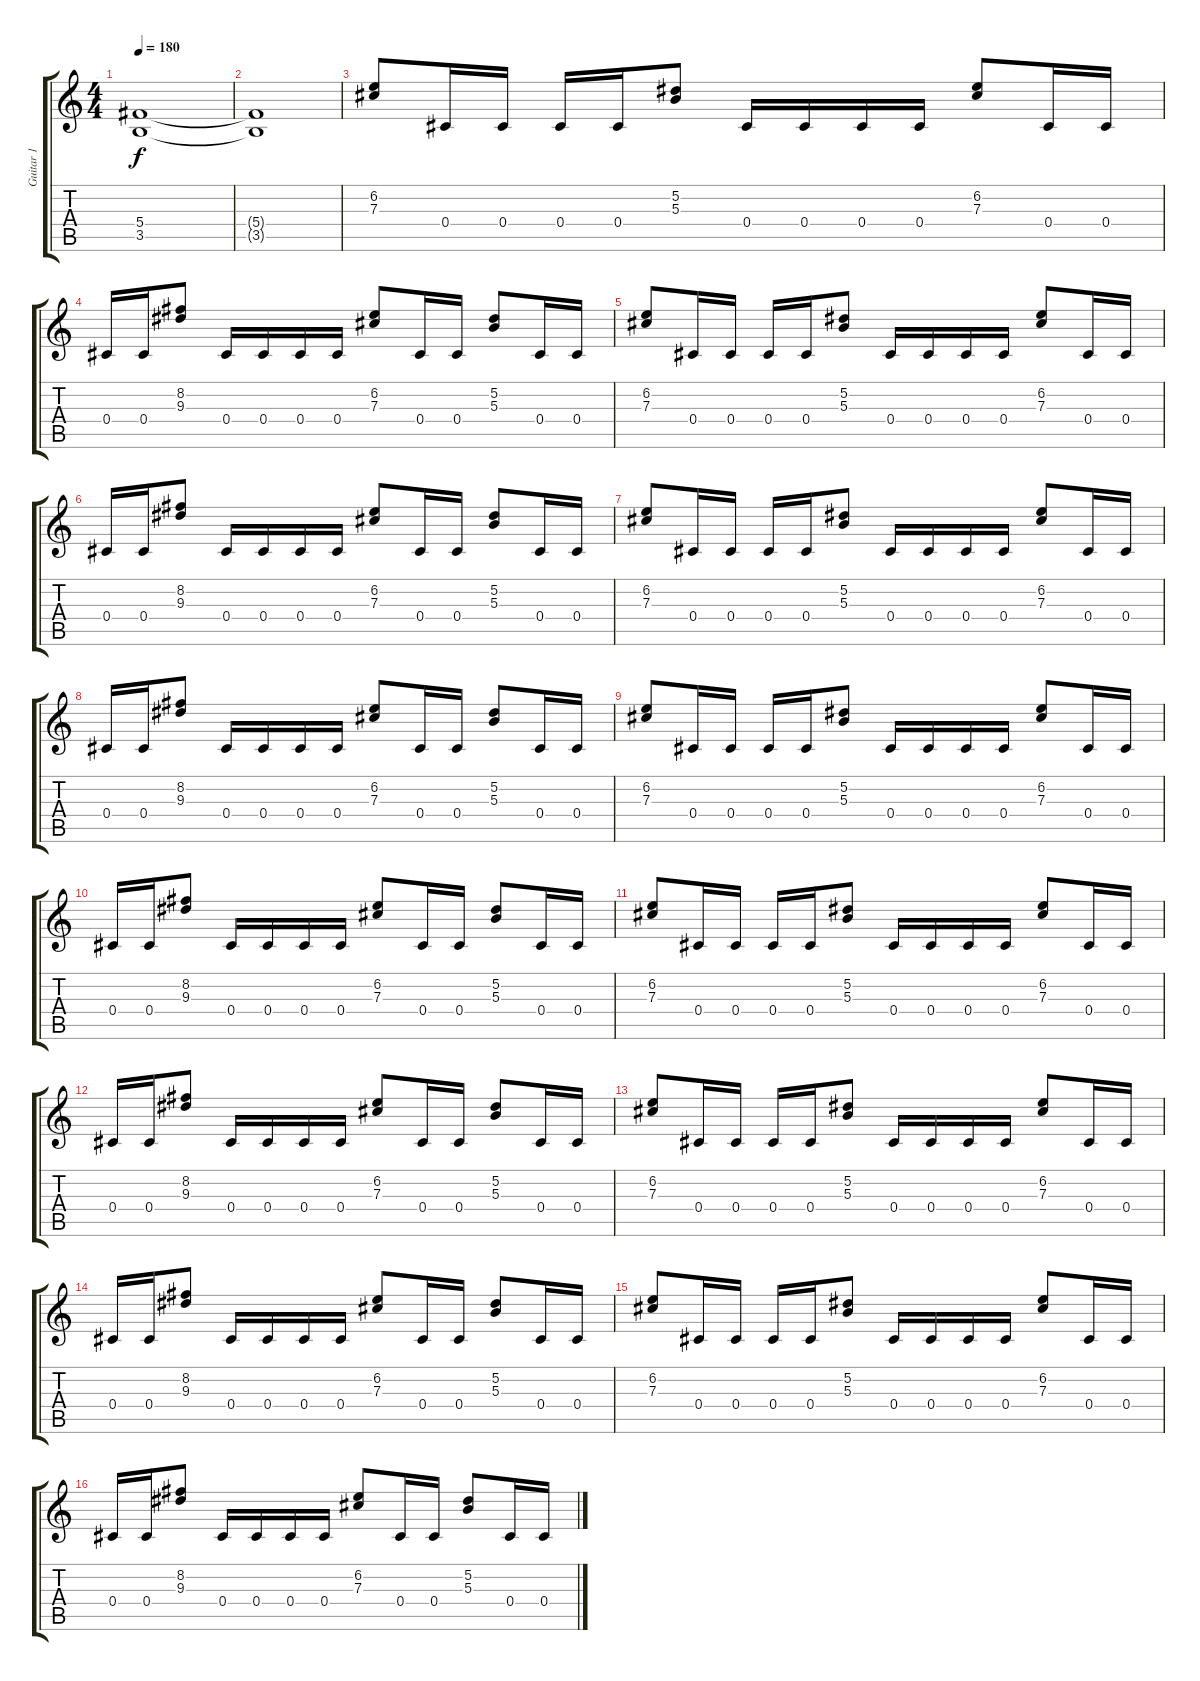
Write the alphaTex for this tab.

\track ("Guitar 1" "Guitar 1") {instrument overdrivenguitar}
\staff {score tabs}
\tuning (Eb4 Bb3 Gb3 Db3 Ab2 Eb2) {hide}
\ts (4 4)
\tempo 180
\clef g2
\ks c
(5.4 3.5).1{dy f} |
(5.4{t} 3.5{t}).1 |
(6.2 7.3).8 0.4.16 0.4.16 0.4.16 0.4.16 (5.2 5.3).8 0.4.16 0.4.16 0.4.16 0.4.16 (6.2 7.3).8 0.4.16 0.4.16 |
0.4.16 0.4.16 (8.2 9.3).8 0.4.16 0.4.16 0.4.16 0.4.16 (6.2 7.3).8 0.4.16 0.4.16 (5.2 5.3).8 0.4.16 0.4.16 |
(6.2 7.3).8 0.4.16 0.4.16 0.4.16 0.4.16 (5.2 5.3).8 0.4.16 0.4.16 0.4.16 0.4.16 (6.2 7.3).8 0.4.16 0.4.16 |
0.4.16 0.4.16 (8.2 9.3).8 0.4.16 0.4.16 0.4.16 0.4.16 (6.2 7.3).8 0.4.16 0.4.16 (5.2 5.3).8 0.4.16 0.4.16 |
(6.2 7.3).8 0.4.16 0.4.16 0.4.16 0.4.16 (5.2 5.3).8 0.4.16 0.4.16 0.4.16 0.4.16 (6.2 7.3).8 0.4.16 0.4.16 |
0.4.16 0.4.16 (8.2 9.3).8 0.4.16 0.4.16 0.4.16 0.4.16 (6.2 7.3).8 0.4.16 0.4.16 (5.2 5.3).8 0.4.16 0.4.16 |
(6.2 7.3).8 0.4.16 0.4.16 0.4.16 0.4.16 (5.2 5.3).8 0.4.16 0.4.16 0.4.16 0.4.16 (6.2 7.3).8 0.4.16 0.4.16 |
0.4.16 0.4.16 (8.2 9.3).8 0.4.16 0.4.16 0.4.16 0.4.16 (6.2 7.3).8 0.4.16 0.4.16 (5.2 5.3).8 0.4.16 0.4.16 |
(6.2 7.3).8 0.4.16 0.4.16 0.4.16 0.4.16 (5.2 5.3).8 0.4.16 0.4.16 0.4.16 0.4.16 (6.2 7.3).8 0.4.16 0.4.16 |
0.4.16 0.4.16 (8.2 9.3).8 0.4.16 0.4.16 0.4.16 0.4.16 (6.2 7.3).8 0.4.16 0.4.16 (5.2 5.3).8 0.4.16 0.4.16 |
(6.2 7.3).8 0.4.16 0.4.16 0.4.16 0.4.16 (5.2 5.3).8 0.4.16 0.4.16 0.4.16 0.4.16 (6.2 7.3).8 0.4.16 0.4.16 |
0.4.16 0.4.16 (8.2 9.3).8 0.4.16 0.4.16 0.4.16 0.4.16 (6.2 7.3).8 0.4.16 0.4.16 (5.2 5.3).8 0.4.16 0.4.16 |
(6.2 7.3).8 0.4.16 0.4.16 0.4.16 0.4.16 (5.2 5.3).8 0.4.16 0.4.16 0.4.16 0.4.16 (6.2 7.3).8 0.4.16 0.4.16 |
0.4.16 0.4.16 (8.2 9.3).8 0.4.16 0.4.16 0.4.16 0.4.16 (6.2 7.3).8 0.4.16 0.4.16 (5.2 5.3).8 0.4.16 0.4.16
